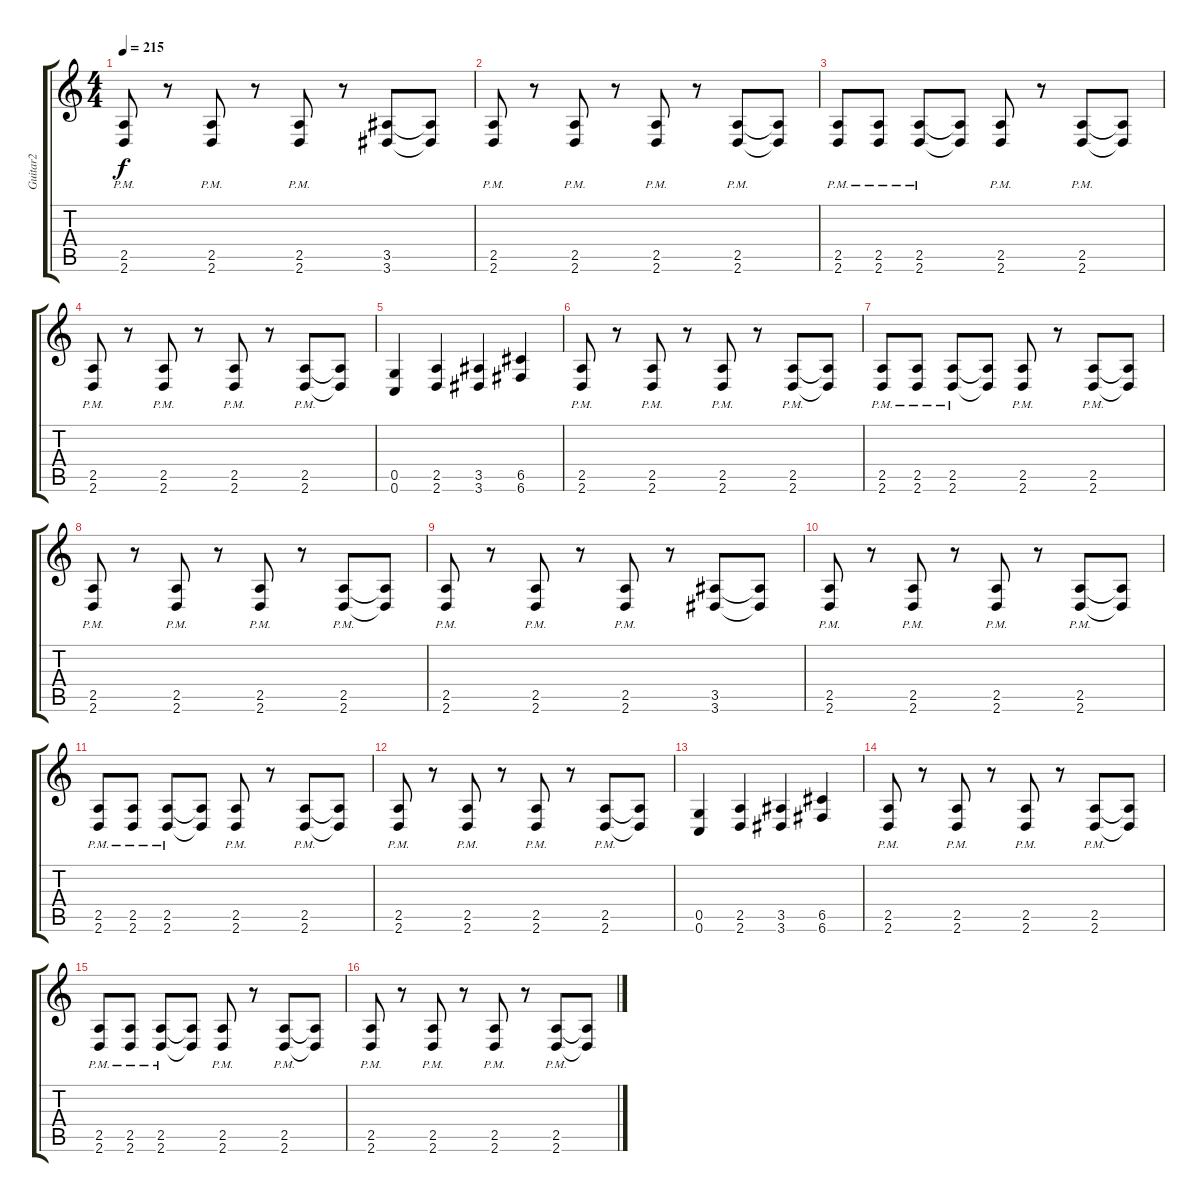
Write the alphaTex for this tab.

\track ("Guitar2" "Guitar2") {instrument distortionguitar}
\staff {score tabs}
\tuning (E4 C4 G3 C3 G2 C2) {hide}
\ts (4 4)
\tempo 215
\clef g2
\ks c
(2.5{pm} 2.6{pm}).8{dy f} r.8 (2.5{pm} 2.6{pm}).8 r.8 (2.5{pm} 2.6{pm}).8 r.8 (3.5 3.6).8 (3.5{t} 3.6{t}).8 |
(2.5{pm} 2.6{pm}).8 r.8 (2.5{pm} 2.6{pm}).8 r.8 (2.5{pm} 2.6{pm}).8 r.8 (2.5{pm} 2.6{pm}).8 (2.5{t} 2.6{t}).8 |
(2.5{pm} 2.6{pm}).8 (2.5{pm} 2.6{pm}).8 (2.5{pm} 2.6{pm}).8 (2.5{t} 2.6{t}).8 (2.5{pm} 2.6{pm}).8 r.8 (2.5{pm} 2.6{pm}).8 (2.5{t} 2.6{t}).8 |
(2.5{pm} 2.6{pm}).8 r.8 (2.5{pm} 2.6{pm}).8 r.8 (2.5{pm} 2.6{pm}).8 r.8 (2.5{pm} 2.6{pm}).8 (2.5{t} 2.6{t}).8 |
(0.5 0.6).4 (2.5 2.6).4 (3.5 3.6).4 (6.5 6.6).4 |
(2.5{pm} 2.6{pm}).8 r.8 (2.5{pm} 2.6{pm}).8 r.8 (2.5{pm} 2.6{pm}).8 r.8 (2.5{pm} 2.6{pm}).8 (2.5{t} 2.6{t}).8 |
(2.5{pm} 2.6{pm}).8 (2.5{pm} 2.6{pm}).8 (2.5{pm} 2.6{pm}).8 (2.5{t} 2.6{t}).8 (2.5{pm} 2.6{pm}).8 r.8 (2.5{pm} 2.6{pm}).8 (2.5{t} 2.6{t}).8 |
(2.5{pm} 2.6{pm}).8 r.8 (2.5{pm} 2.6{pm}).8 r.8 (2.5{pm} 2.6{pm}).8 r.8 (2.5{pm} 2.6{pm}).8 (2.5{t} 2.6{t}).8 |
(2.5{pm} 2.6{pm}).8 r.8 (2.5{pm} 2.6{pm}).8 r.8 (2.5{pm} 2.6{pm}).8 r.8 (3.5 3.6).8 (3.5{t} 3.6{t}).8 |
(2.5{pm} 2.6{pm}).8 r.8 (2.5{pm} 2.6{pm}).8 r.8 (2.5{pm} 2.6{pm}).8 r.8 (2.5{pm} 2.6{pm}).8 (2.5{t} 2.6{t}).8 |
(2.5{pm} 2.6{pm}).8 (2.5{pm} 2.6{pm}).8 (2.5{pm} 2.6{pm}).8 (2.5{t} 2.6{t}).8 (2.5{pm} 2.6{pm}).8 r.8 (2.5{pm} 2.6{pm}).8 (2.5{t} 2.6{t}).8 |
(2.5{pm} 2.6{pm}).8 r.8 (2.5{pm} 2.6{pm}).8 r.8 (2.5{pm} 2.6{pm}).8 r.8 (2.5{pm} 2.6{pm}).8 (2.5{t} 2.6{t}).8 |
(0.5 0.6).4 (2.5 2.6).4 (3.5 3.6).4 (6.5 6.6).4 |
(2.5{pm} 2.6{pm}).8 r.8 (2.5{pm} 2.6{pm}).8 r.8 (2.5{pm} 2.6{pm}).8 r.8 (2.5{pm} 2.6{pm}).8 (2.5{t} 2.6{t}).8 |
(2.5{pm} 2.6{pm}).8 (2.5{pm} 2.6{pm}).8 (2.5{pm} 2.6{pm}).8 (2.5{t} 2.6{t}).8 (2.5{pm} 2.6{pm}).8 r.8 (2.5{pm} 2.6{pm}).8 (2.5{t} 2.6{t}).8 |
(2.5{pm} 2.6{pm}).8 r.8 (2.5{pm} 2.6{pm}).8 r.8 (2.5{pm} 2.6{pm}).8 r.8 (2.5{pm} 2.6{pm}).8 (2.5{t} 2.6{t}).8
